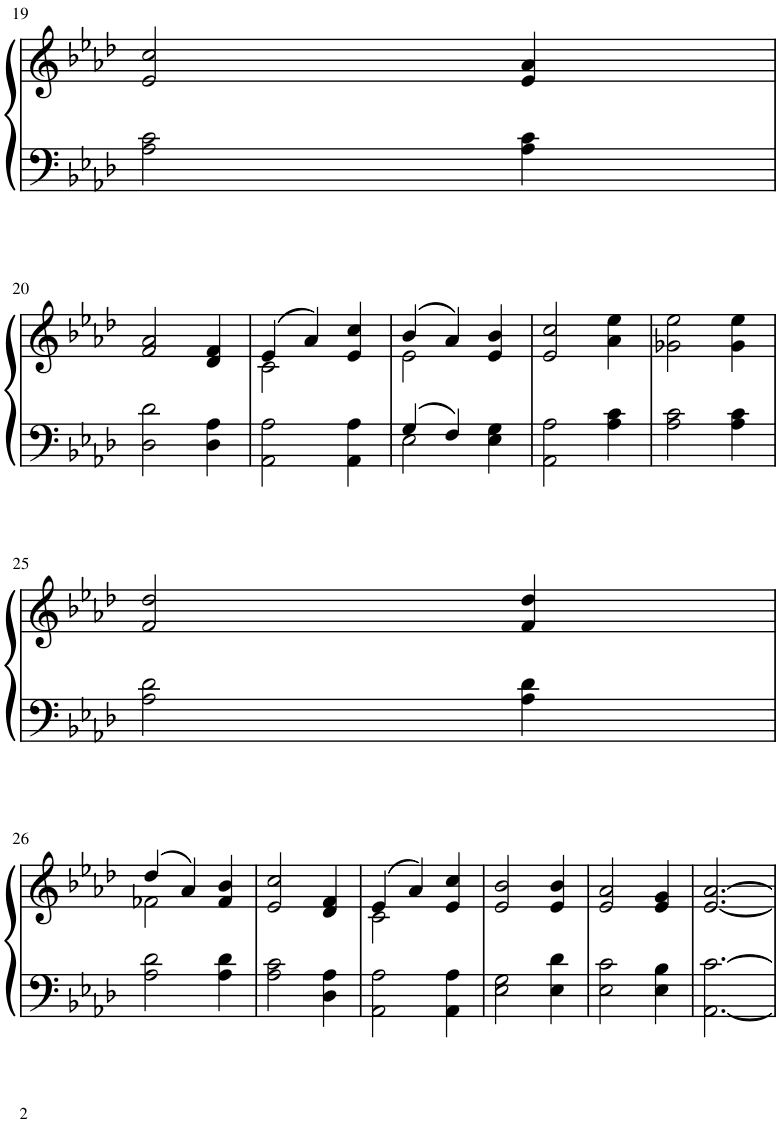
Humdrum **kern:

**kern	**kern
*part1	*part1
*staff2	*staff1
*I"Piano	*
*I'Pno.	*
!!LO:PB:g=z
*clefF4	*clefG2
*k[b-e-a-d-]	*k[b-e-a-d-]
*M3/4	*M3/4
=19	=19
2A-\ 2c\	2e-/ 2cc/
4A-\ 4c\	4e-/ 4a-/
!!LO:LB:g=z
=20	=20
2D-\ 2d-\	2f/ 2a-/
4D-\ 4A-\	4d-/ 4f/
=21	=21
*	*^
2AA-\ 2A-\	(4e-/	2c\
.	4a-/)	.
4AA-\ 4A-\	4e-/ 4cc/	4ryy
=22	=22	=22
*^	*	*
4G/	2E-\	(4b-/	2e-\
4F/	.	4a-/)	.
4ryy	4E-\ 4G\	4e-/ 4b-/	4ryy
*v	*v	*	*
*	*v	*v
=23	=23
2AA-\ 2A-\	2e-/ 2cc/
4A-\ 4c\	4a-\ 4ee-\
=24	=24
2A-\ 2c\	2g-X\ 2ee-\
4A-\ 4c\	4g-\ 4ee-\
!!LO:LB:g=z
=25	=25
2A-\ 2d-\	2f/ 2dd-/
4A-\ 4d-\	4f/ 4dd-/
!!LO:LB:g=z
=26	=26
*	*^
2A-\ 2d-\	(4dd-/	2f-X\
.	4a-/)	.
4A-\ 4d-\	4f-/ 4b-/	4ryy
*	*v	*v
=27	=27
2A-\ 2c\	2e-/ 2cc/
4D-\ 4A-\	4d-/ 4f/
=28	=28
*	*^
2AA-\ 2A-\	(4e-/	2c\
.	4a-/)	.
4AA-\ 4A-\	4e-/ 4cc/	4ryy
*	*v	*v
=29	=29
2E-\ 2G\	2e-/ 2b-/
4E-\ 4d-\	4e-/ 4b-/
=30	=30
2E-\ 2c\	2e-/ 2a-/
4E-\ 4B-\	4e-/ 4g/
=31	=31
[2.AA-\ [2.c\	[2.e-/ [2.a-/
=	=
*-	*-
